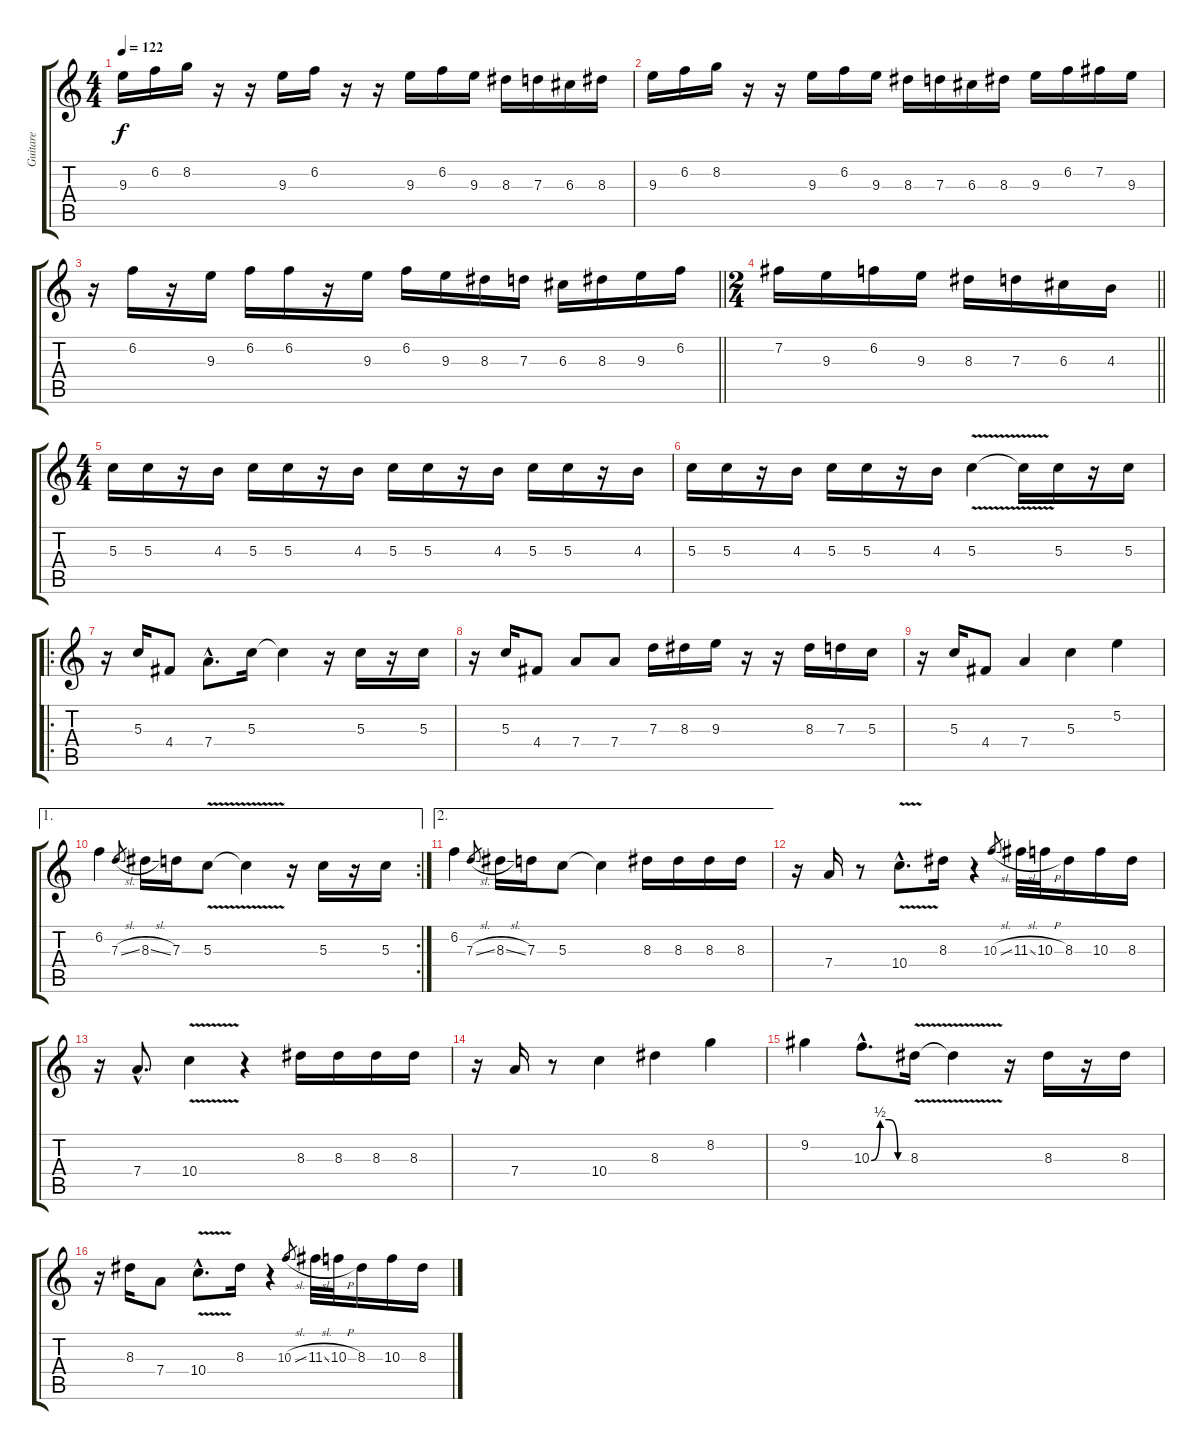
\track ("Guitare" "Guitare") {instrument overdrivenguitar}
\staff {score tabs}
\tuning (E4 B3 G3 D3 A2 E2) {hide}
\ts (4 4)
\tempo 122
\clef g2
\ks c
9.3.16{dy f} 6.2.16 8.2.16 r.16 r.16 9.3.16 6.2.16 r.16 r.16 9.3.16 6.2.16 9.3.16 8.3.16 7.3.16 6.3.16 8.3.16 |
9.3.16 6.2.16 8.2.16 r.16 r.16 9.3.16 6.2.16 9.3.16 8.3.16 7.3.16 6.3.16 8.3.16 9.3.16 6.2.16 7.2.16 9.3.16 |
\barLineRight lightlight
r.16 6.2.16 r.16 9.3.16 6.2.16 6.2.16 r.16 9.3.16 6.2.16 9.3.16 8.3.16 7.3.16 6.3.16 8.3.16 9.3.16 6.2.16 |
\ts (2 4)
\barLineRight lightlight
7.2.16 9.3.16 6.2.16 9.3.16 8.3.16 7.3.16 6.3.16 4.3.16 |
\ts (4 4)
5.3.16 5.3.16 r.16 4.3.16 5.3.16 5.3.16 r.16 4.3.16 5.3.16 5.3.16 r.16 4.3.16 5.3.16 5.3.16 r.16 4.3.16 |
5.3.16 5.3.16 r.16 4.3.16 5.3.16 5.3.16 r.16 4.3.16 5.3{v}.4 5.3{t}.16 5.3.16 r.16 5.3.16 |
\ro
r.16 5.3.16 4.4.8 7.4{hac}.8{d} 5.3.16 5.3{t}.4 r.16 5.3.16 r.16 5.3.16 |
r.16 5.3.16 4.4.8 7.4.8 7.4.8 7.3.16 8.3.16 9.3.16 r.16 r.16 8.3.16 7.3.16 5.3.16 |
r.16 5.3.16 4.4.8 7.4.4 5.3.4 5.2.4 |
\ae 1
\rc 2
6.2.4 7.3{sl}.8{gr} 8.3{sl}.16 7.3.16 5.3{v}.8 5.3{t}.4 r.16 5.3.16 r.16 5.3.16 |
\ae 2
6.2.4 7.3{sl}.8{gr} 8.3{sl}.16 7.3.16 5.3.8 5.3{t}.4 8.3.16 8.3.16 8.3.16 8.3.16 |
r.16 7.4.16 r.8 10.4{v hac}.8{d} 8.3.16 r.4 10.3{sl}.8{gr} 11.3{sl}.32 10.3{h}.32 8.3.16 10.3.16 8.3.16 |
r.16 7.4{hac}.8{d} 10.4{v}.4 r.4 8.3.16 8.3.16 8.3.16 8.3.16 |
r.16 7.4.16 r.8 10.4.4 8.3.4 8.2.4 |
9.2.4 10.3{be (custom 0 0 15 2 30 2 45 0 60 0) hac}.8{d} 8.3{v}.16 8.3{t}.4 r.16 8.3.16 r.16 8.3.16 |
r.16 8.3.16 7.4.8 10.4{v hac}.8{d} 8.3.16 r.4 10.3{sl}.8{gr} 11.3{sl}.32 10.3{h}.32 8.3.16 10.3.16 8.3.16
